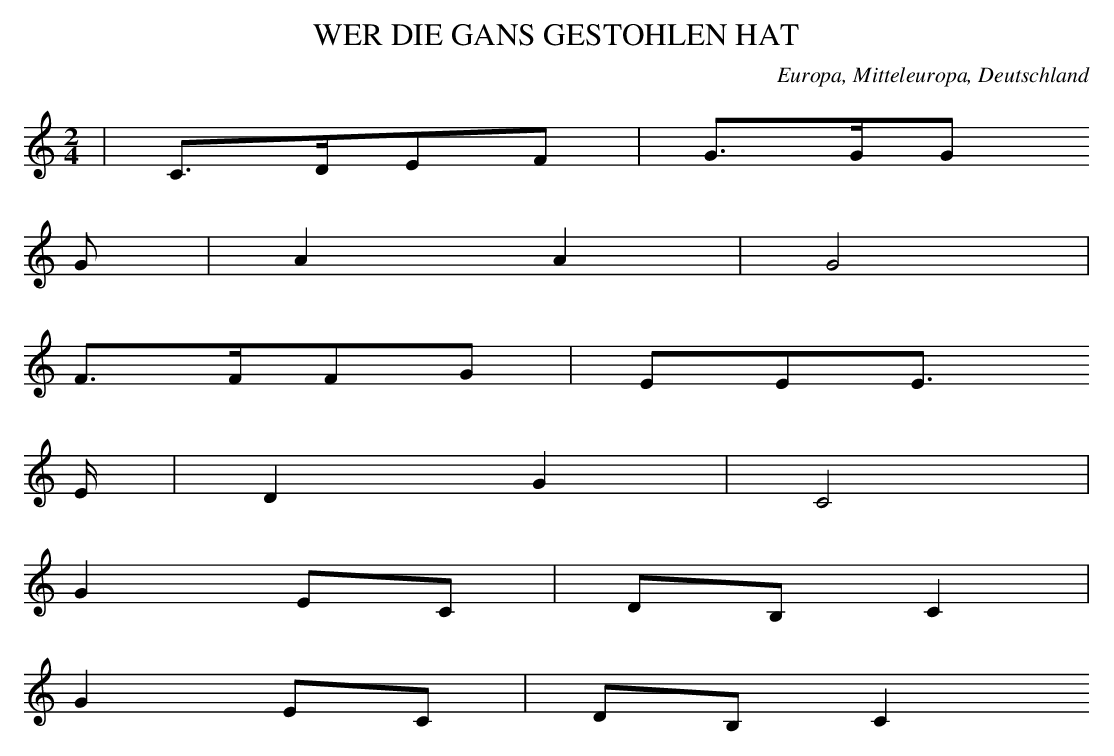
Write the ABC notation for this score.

X:1
T: WER DIE GANS GESTOHLEN HAT
O: Europa, Mitteleuropa, Deutschland
M: 2/4
L: 1/16
K: C
 | C3DE2F2 | G3GG2
G2 | A4A4 | G8 |
F3FF2G2 | E2E2E3
E | D4G4 | C8 |
G4E2C2 | D2B,2C4 |
G4E2C2 | D2B,2C4
